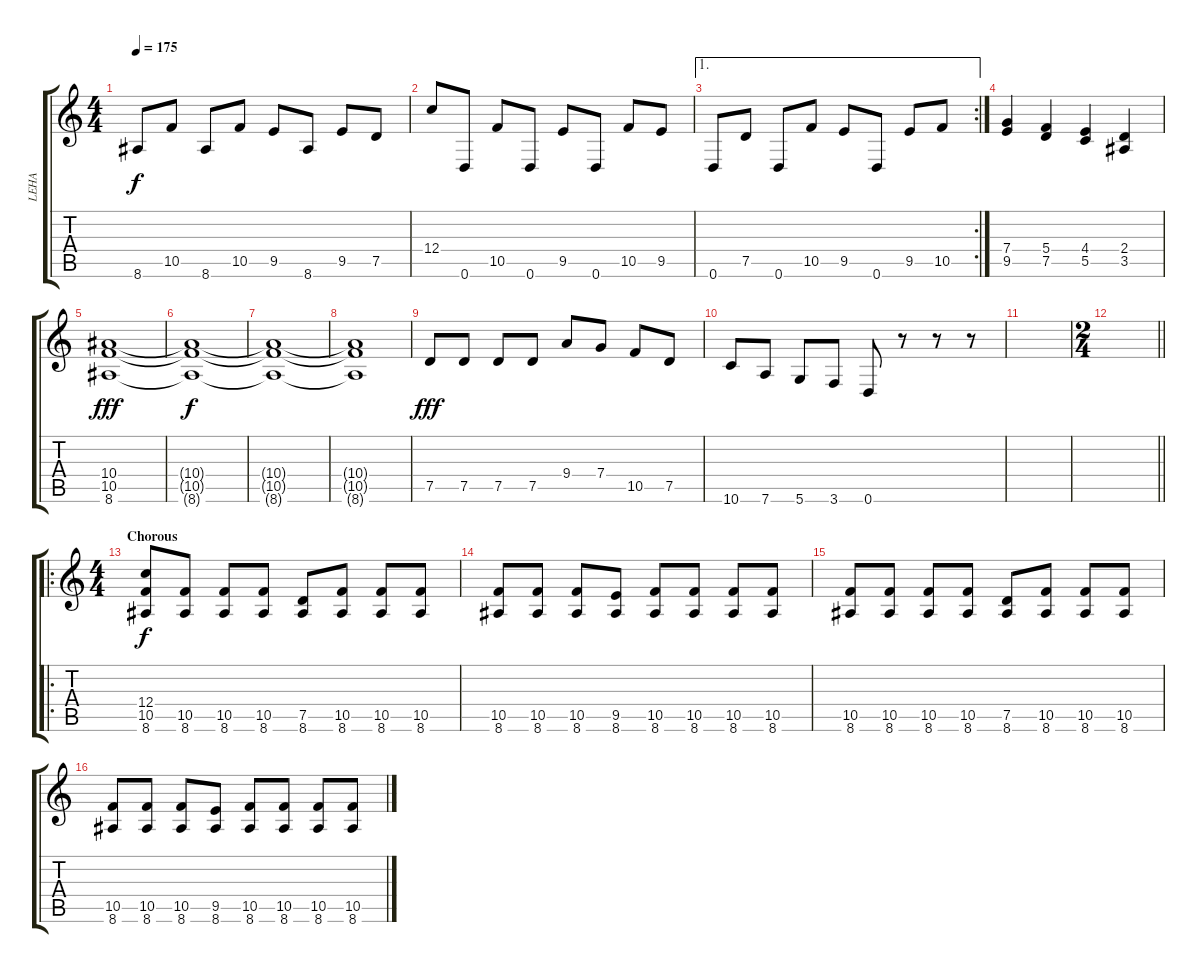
\track ("LEHA" "LEHA") {instrument distortionguitar}
\staff {score tabs}
\tuning (D4 A3 F3 C3 G2 D2) {hide}
\ts (4 4)
\tempo 175
\clef g2
\ks c
8.6.8{dy f} 10.5.8 8.6.8 10.5.8 9.5.8 8.6.8 9.5.8 7.5.8 |
12.4.8 0.6.8 10.5.8 0.6.8 9.5.8 0.6.8 10.5.8 9.5.8 |
\ae 1
\rc 2
0.6.8 7.5.8 0.6.8 10.5.8 9.5.8 0.6.8 9.5.8 10.5.8 |
(7.4 9.5).4 (5.4 7.5).4 (4.4 5.5).4 (2.4 3.5).4 |
(10.4 10.5 8.6).1{dy fff} |
(10.4{t} 10.5{t} 8.6{t}).1{dy f} |
(10.4{t} 10.5{t} 8.6{t}).1 |
(10.4{t} 10.5{t} 8.6{t}).1 |
7.5.8{dy fff} 7.5.8 7.5.8 7.5.8 9.4.8 7.4.8 10.5.8 7.5.8 |
10.6.8 7.6.8 5.6.8 3.6.8 0.6.8 r.8 r.8 r.8 |
|
\ts (2 4)
\barLineRight lightlight
|
\ro
\ts (4 4)
\section ("" "Chorous")
(12.4 10.5 8.6).8{dy f} (10.5 8.6).8 (10.5 8.6).8 (10.5 8.6).8 (7.5 8.6).8 (10.5 8.6).8 (10.5 8.6).8 (10.5 8.6).8 |
(10.5 8.6).8 (10.5 8.6).8 (10.5 8.6).8 (9.5 8.6).8 (10.5 8.6).8 (10.5 8.6).8 (10.5 8.6).8 (10.5 8.6).8 |
(10.5 8.6).8 (10.5 8.6).8 (10.5 8.6).8 (10.5 8.6).8 (7.5 8.6).8 (10.5 8.6).8 (10.5 8.6).8 (10.5 8.6).8 |
(10.5 8.6).8 (10.5 8.6).8 (10.5 8.6).8 (9.5 8.6).8 (10.5 8.6).8 (10.5 8.6).8 (10.5 8.6).8 (10.5 8.6).8
